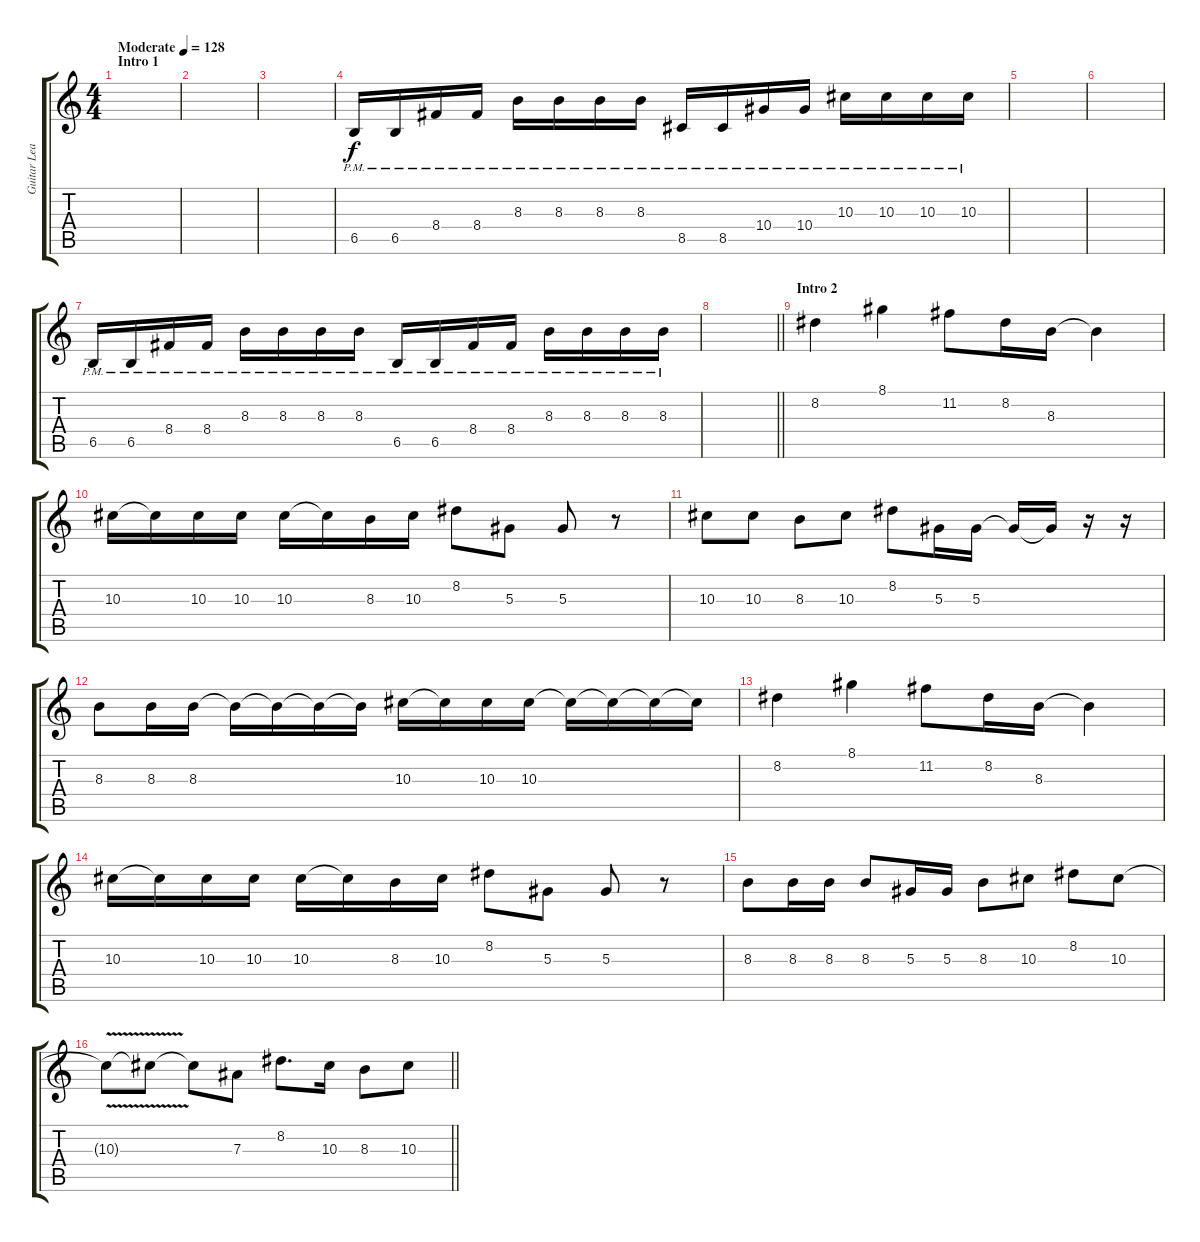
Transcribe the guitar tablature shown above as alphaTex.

\track ("Guitar Lead" "Guitar Lea") {instrument distortionguitar}
\staff {score tabs}
\tuning (C4 G3 Eb3 Bb2 F2 C2) {hide}
\ts (4 4)
\section ("" "Intro 1")
\tempo (128 "Moderate")
\clef g2
\ks c
|
|
|
6.5{pm}.16 6.5{pm}.16 8.4{pm}.16 8.4{pm}.16 8.3{pm}.16 8.3{pm}.16 8.3{pm}.16 8.3{pm}.16 8.5{pm}.16 8.5{pm}.16 10.4{pm}.16 10.4{pm}.16 10.3{pm}.16 10.3{pm}.16 10.3{pm}.16 10.3{pm}.16 |
|
|
6.5{pm}.16 6.5{pm}.16 8.4{pm}.16 8.4{pm}.16 8.3{pm}.16 8.3{pm}.16 8.3{pm}.16 8.3{pm}.16 6.5{pm}.16 6.5{pm}.16 8.4{pm}.16 8.4{pm}.16 8.3{pm}.16 8.3{pm}.16 8.3{pm}.16 8.3{pm}.16 |
\barLineRight lightlight
|
\section ("" "Intro 2")
8.2.4 8.1.4 11.2.8 8.2.16 8.3.16 8.3{t}.4 |
10.3.16 10.3{t}.16 10.3.16 10.3.16 10.3.16 10.3{t}.16 8.3.16 10.3.16 8.2.8 5.3.8 5.3.8 r.8 |
10.3.8 10.3.8 8.3.8 10.3.8 8.2.8 5.3.16 5.3.16 5.3{t}.16 5.3{t}.16 r.16 r.16 |
8.3.8 8.3.16 8.3.16 8.3{t}.16 8.3{t}.16 8.3{t}.16 8.3{t}.16 10.3.16 10.3{t}.16 10.3.16 10.3.16 10.3{t}.16 10.3{t}.16 10.3{t}.16 10.3{t}.16 |
8.2.4 8.1.4 11.2.8 8.2.16 8.3.16 8.3{t}.4 |
10.3.16 10.3{t}.16 10.3.16 10.3.16 10.3.16 10.3{t}.16 8.3.16 10.3.16 8.2.8 5.3.8 5.3.8 r.8 |
8.3.8 8.3.16 8.3.16 8.3.8 5.3.16 5.3.16 8.3.8 10.3.8 8.2.8 10.3.8 |
\barLineRight lightlight
10.3{v t}.8 10.3{t}.8 10.3{t}.8 7.3.8 8.2.8{d} 10.3.16 8.3.8 10.3.8
